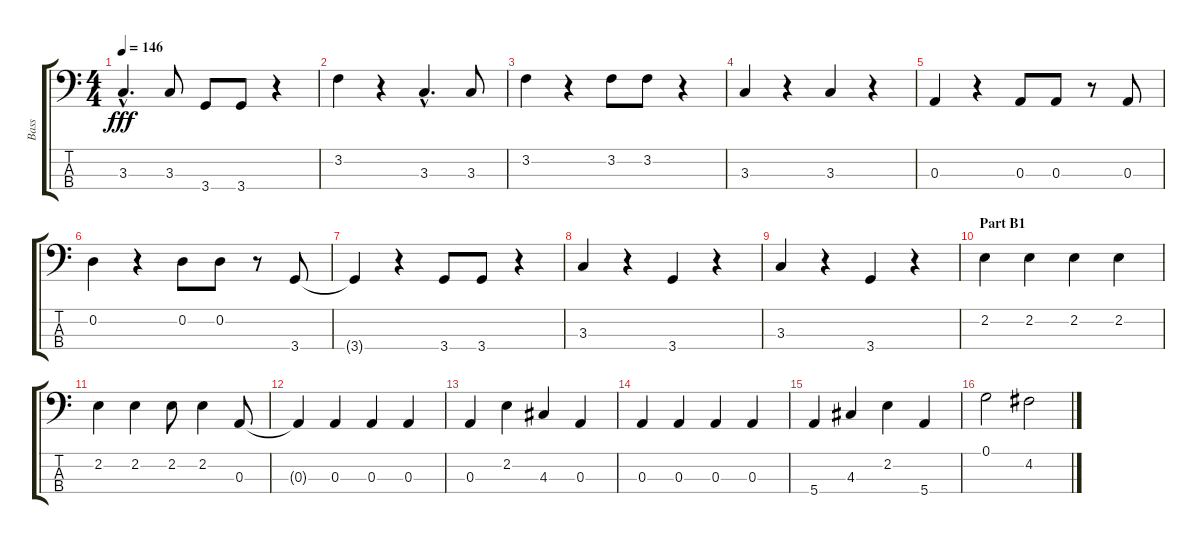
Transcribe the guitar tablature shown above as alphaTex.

\track ("Bass" "Bass") {instrument electricguitarmuted}
\staff {score tabs}
\tuning (G2 D2 A1 E1) {hide}
\ts (4 4)
\tempo 146
\clef f4
\ks c
3.3{hac}.4{d dy fff} 3.3.8 3.4.8 3.4.8 r.4 |
3.2.4 r.4 3.3{hac}.4{d} 3.3.8 |
3.2.4 r.4 3.2.8 3.2.8 r.4 |
3.3.4 r.4 3.3.4 r.4 |
0.3.4 r.4 0.3.8 0.3.8 r.8 0.3.8 |
0.2.4 r.4 0.2.8 0.2.8 r.8 3.4.8 |
3.4{t}.4 r.4 3.4.8 3.4.8 r.4 |
3.3.4 r.4 3.4.4 r.4 |
3.3.4 r.4 3.4.4 r.4 |
\section ("" "Part B1")
2.2.4 2.2.4 2.2.4 2.2.4 |
2.2.4 2.2.4 2.2.8 2.2.4 0.3.8 |
0.3{t}.4 0.3.4 0.3.4 0.3.4 |
0.3.4 2.2.4 4.3.4 0.3.4 |
0.3.4 0.3.4 0.3.4 0.3.4 |
5.4.4 4.3.4 2.2.4 5.4.4 |
0.1.2 4.2.2
